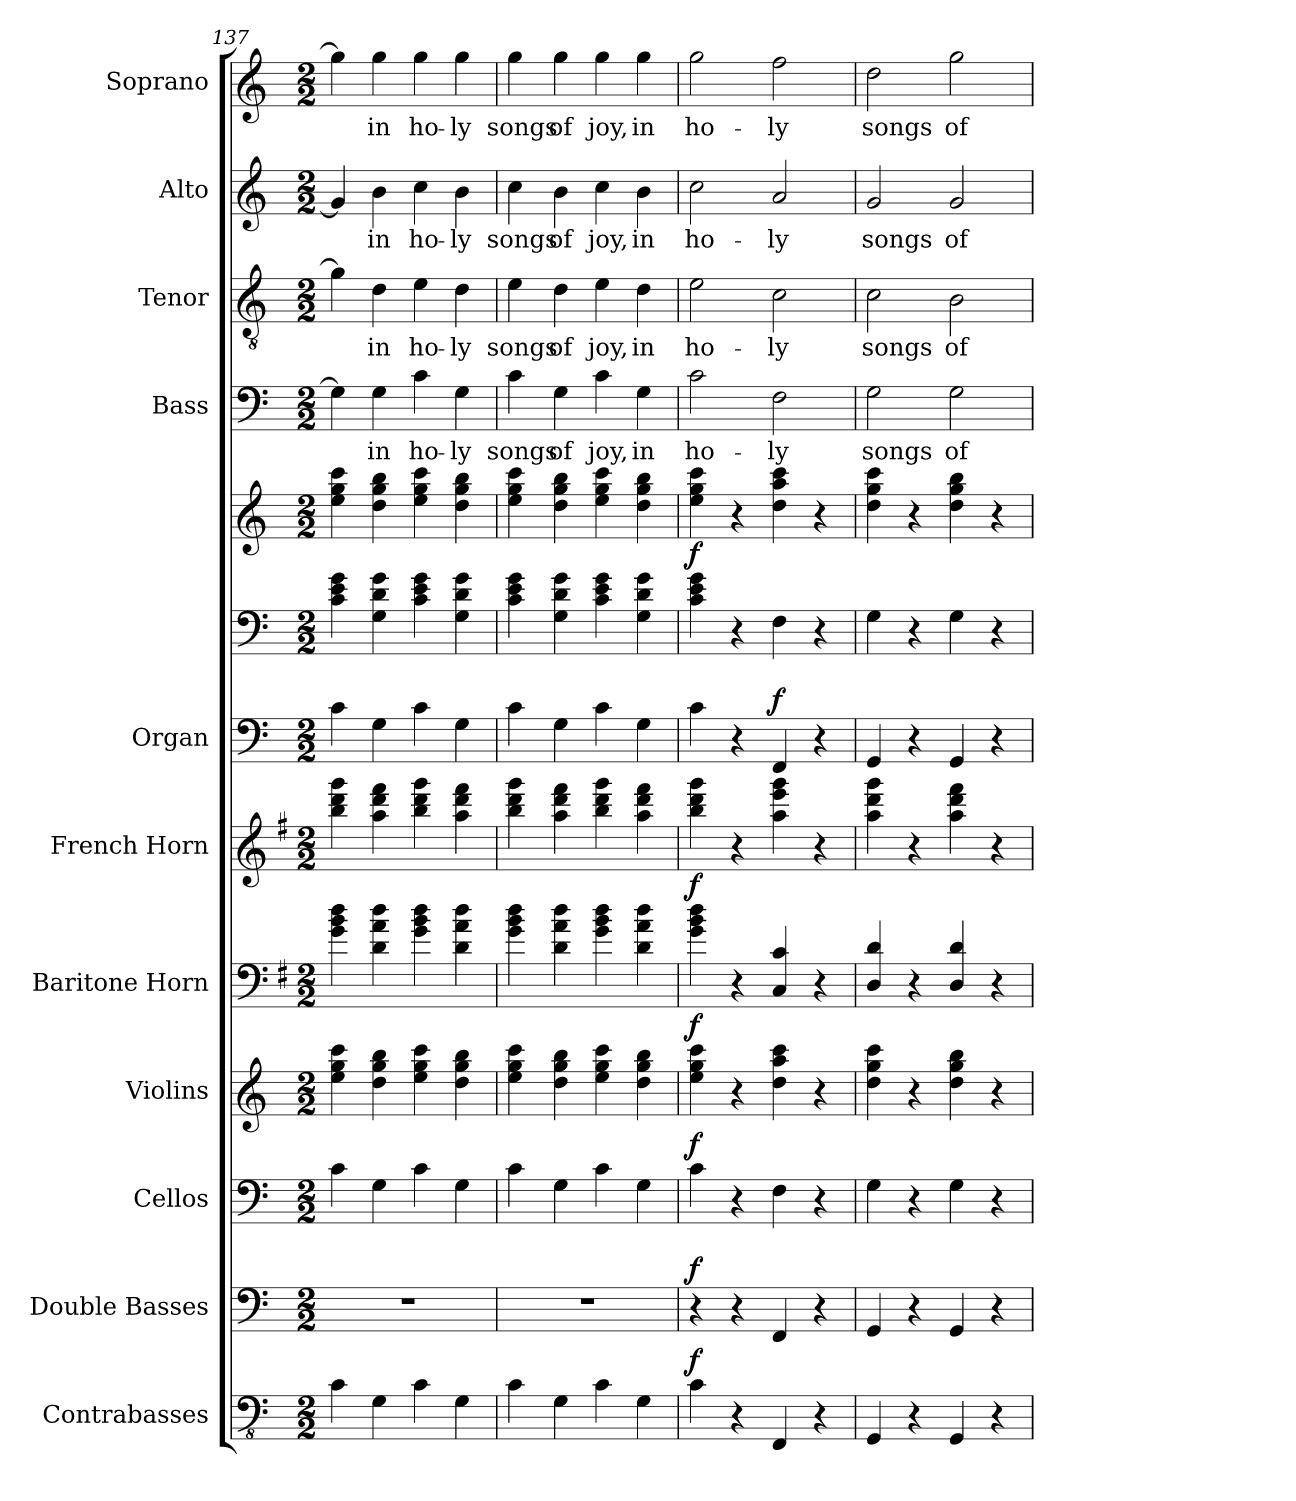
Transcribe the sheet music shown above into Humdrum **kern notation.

**kern	**dynam	**kern	**dynam	**kern	**dynam	**kern	**dynam	**kern	**dynam	**kern	**kern	**kern	**kern	**dynam	**kern	**text	**kern	**text	**kern	**text	**kern	**text
*part11	*part11	*part10	*part10	*part9	*part9	*part8	*part8	*part7	*part7	*part6	*part5	*part5	*part5	*part5	*part4	*part4	*part3	*part3	*part2	*part2	*part1	*part1
*staff13	*staff13	*staff12	*staff12	*staff11	*staff11	*staff10	*staff10	*staff9	*staff9	*staff8	*staff7	*staff6	*staff5	*staff5/6/7	*staff4	*staff4	*staff3	*staff3	*staff2	*staff2	*staff1	*staff1
*I"Contrabasses	*	*I"Double Basses	*	*I"Cellos	*	*I"Violins	*	*I"Baritone Horn	*	*I"French Horn	*I"Organ	*	*	*	*I"Bass	*	*I"Tenor	*	*I"Alto	*	*I"Soprano	*
*I'Cbs.	*	*I'Dbs.	*	*I'Cs.	*	*I'Vlns.	*	*I'Bar. Hn.	*	*I'Fr. Hn.	*I'Org.	*	*	*	*I'B.	*	*I'T.	*	*I'A.	*	*I'S.	*
*clefFv4	*	*clefF4	*	*clefF4	*	*clefG2	*	*clefF4	*	*clefG2	*clefF4	*clefF4	*clefG2	*	*clefF4	*	*clefGv2	*	*clefG2	*	*clefG2	*
*	*	*	*	*	*	*	*	*ITrd4c7	*	*ITrd4c7	*	*	*	*	*	*	*	*	*	*	*	*
*k[]	*	*k[]	*	*k[]	*	*k[]	*	*k[]	*	*k[]	*k[]	*k[]	*k[]	*	*k[]	*	*k[]	*	*k[]	*	*k[]	*
*C:	*	*C:	*	*C:	*	*C:	*	*C:	*	*C:	*C:	*C:	*C:	*	*C:	*	*C:	*	*C:	*	*C:	*
*M2/2	*	*M2/2	*	*M2/2	*	*M2/2	*	*M2/2	*	*M2/2	*M2/2	*M2/2	*M2/2	*	*M2/2	*	*M2/2	*	*M2/2	*	*M2/2	*
=137	=137	=137	=137	=137	=137	=137	=137	=137	=137	=137	=137	=137	=137	=137	=137	=137	=137	=137	=137	=137	=137	=137
4C\	.	1r	.	4c\	.	4ee\ 4gg\ 4ccc\	.	4c\ 4e\ 4g\	.	4ee\ 4gg\ 4ccc\	4c\	4c\ 4e\ 4g\	4ee\ 4gg\ 4ccc\	.	4G\]	.	4g\]	.	4g/]	.	4gg\]	.
4GG\	.	.	.	4G\	.	4dd\ 4gg\ 4bb\	.	4G\ 4d\ 4g\	.	4dd\ 4gg\ 4bb\	4G\	4G\ 4d\ 4g\	4dd\ 4gg\ 4bb\	.	4G\	in	4d\	in	4b\	in	4gg\	in
4C\	.	.	.	4c\	.	4ee\ 4gg\ 4ccc\	.	4c\ 4e\ 4g\	.	4ee\ 4gg\ 4ccc\	4c\	4c\ 4e\ 4g\	4ee\ 4gg\ 4ccc\	.	4c\	ho-	4e\	ho-	4cc\	ho-	4gg\	ho-
4GG\	.	.	.	4G\	.	4dd\ 4gg\ 4bb\	.	4G\ 4d\ 4g\	.	4dd\ 4gg\ 4bb\	4G\	4G\ 4d\ 4g\	4dd\ 4gg\ 4bb\	.	4G\	-ly	4d\	-ly	4b\	-ly	4gg\	-ly
=138	=138	=138	=138	=138	=138	=138	=138	=138	=138	=138	=138	=138	=138	=138	=138	=138	=138	=138	=138	=138	=138	=138
4C\	.	1r	.	4c\	.	4ee\ 4gg\ 4ccc\	.	4c\ 4e\ 4g\	.	4ee\ 4gg\ 4ccc\	4c\	4c\ 4e\ 4g\	4ee\ 4gg\ 4ccc\	.	4c\	songs	4e\	songs	4cc\	songs	4gg\	songs
4GG\	.	.	.	4G\	.	4dd\ 4gg\ 4bb\	.	4G\ 4d\ 4g\	.	4dd\ 4gg\ 4bb\	4G\	4G\ 4d\ 4g\	4dd\ 4gg\ 4bb\	.	4G\	of	4d\	of	4b\	of	4gg\	of
4C\	.	.	.	4c\	.	4ee\ 4gg\ 4ccc\	.	4c\ 4e\ 4g\	.	4ee\ 4gg\ 4ccc\	4c\	4c\ 4e\ 4g\	4ee\ 4gg\ 4ccc\	.	4c\	joy,	4e\	joy,	4cc\	joy,	4gg\	joy,
4GG\	.	.	.	4G\	.	4dd\ 4gg\ 4bb\	.	4G\ 4d\ 4g\	.	4dd\ 4gg\ 4bb\	4G\	4G\ 4d\ 4g\	4dd\ 4gg\ 4bb\	.	4G\	in	4d\	in	4b\	in	4gg\	in
=139	=139	=139	=139	=139	=139	=139	=139	=139	=139	=139	=139	=139	=139	=139	=139	=139	=139	=139	=139	=139	=139	=139
!	!LO:DY:a	!	!LO:DY:a	!	!LO:DY:a	!	!LO:DY:a	!	!LO:DY:a	!	!	!	!	!LO:DY:b	!	!	!	!	!	!	!	!
4C\	f	4r	f	4c\	f	4ee\ 4gg\ 4ccc\	f	4c\ 4e\ 4g\	f	4ee\ 4gg\ 4ccc\	4c\	4c\ 4e\ 4g\	4ee\ 4gg\ 4ccc\	f	2c\	ho-	2e\	ho-	2cc\	ho-	2gg\	ho-
4r	.	4r	.	4r	.	4r	.	4r	.	4r	4r	4r	4r	.	.	.	.	.	.	.	.	.
!	!	!	!	!	!	!	!	!	!	!	!	!	!	!LO:DY:a=3	!	!	!	!	!	!	!	!
4FFF/	.	4FF/	.	4F\	.	4dd\ 4aa\ 4ccc\	.	4FF/ 4F/	.	4dd\ 4aa\ 4ccc\	4FF/	4F\	4dd\ 4aa\ 4ccc\	f	2F\	-ly	2c\	-ly	2a/	-ly	2ff\	-ly
4r	.	4r	.	4r	.	4r	.	4r	.	4r	4r	4r	4r	.	.	.	.	.	.	.	.	.
!!LO:PB:g=z
=140	=140	=140	=140	=140	=140	=140	=140	=140	=140	=140	=140	=140	=140	=140	=140	=140	=140	=140	=140	=140	=140	=140
4GGG/	.	4GG/	.	4G\	.	4dd\ 4gg\ 4ccc\	.	4GG/ 4G/	.	4dd\ 4gg\ 4ccc\	4GG/	4G\	4dd\ 4gg\ 4ccc\	.	2G\	songs	2c\	songs	2g/	songs	2dd\	songs
4r	.	4r	.	4r	.	4r	.	4r	.	4r	4r	4r	4r	.	.	.	.	.	.	.	.	.
4GGG/	.	4GG/	.	4G\	.	4dd\ 4gg\ 4bb\	.	4GG/ 4G/	.	4dd\ 4gg\ 4bb\	4GG/	4G\	4dd\ 4gg\ 4bb\	.	2G\	of	2B\	of	2g/	of	2gg\	of
4r	.	4r	.	4r	.	4r	.	4r	.	4r	4r	4r	4r	.	.	.	.	.	.	.	.	.
=	=	=	=	=	=	=	=	=	=	=	=	=	=	=	=	=	=	=	=	=	=	=
*-	*-	*-	*-	*-	*-	*-	*-	*-	*-	*-	*-	*-	*-	*-	*-	*-	*-	*-	*-	*-	*-	*-
